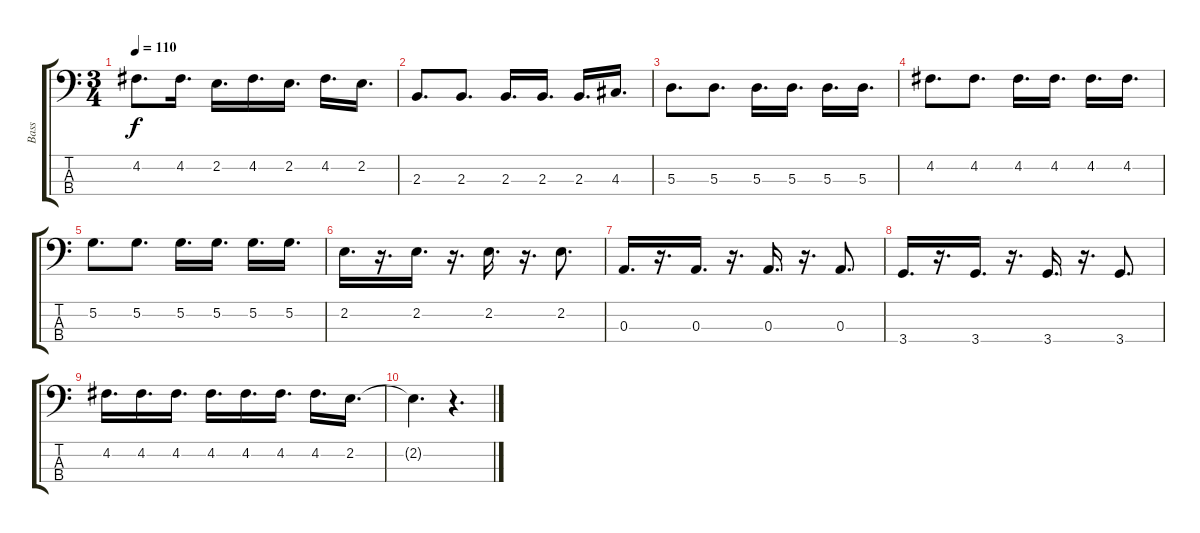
\track ("Bass" "Bass") {instrument electricbassfinger}
\staff {score tabs}
\tuning (G2 D2 A1 E1) {hide}
\ts (3 4)
\tempo 110
\clef f4
\ks c
4.2.8{d dy f} 4.2.16{d} 2.2.16{d} 4.2.16{d} 2.2.16{d} 4.2.16{d} 2.2.16{d} |
2.3.8{d} 2.3.8{d} 2.3.16{d} 2.3.16{d} 2.3.16{d} 4.3.16{d} |
5.3.8{d} 5.3.8{d} 5.3.16{d} 5.3.16{d} 5.3.16{d} 5.3.16{d} |
4.2.8{d} 4.2.8{d} 4.2.16{d} 4.2.16{d} 4.2.16{d} 4.2.16{d} |
5.2.8{d} 5.2.8{d} 5.2.16{d} 5.2.16{d} 5.2.16{d} 5.2.16{d} |
2.2.16{d} r.16{d} 2.2.16{d} r.16{d} 2.2.16{d} r.16{d} 2.2.8{d} |
0.3.16{d} r.16{d} 0.3.16{d} r.16{d} 0.3.16{d} r.16{d} 0.3.8{d} |
3.4.16{d} r.16{d} 3.4.16{d} r.16{d} 3.4.16{d} r.16{d} 3.4.8{d} |
4.2.16{d} 4.2.16{d} 4.2.16{d} 4.2.16{d} 4.2.16{d} 4.2.16{d} 4.2.16{d} 2.2.16{d} |
2.2{t}.4{d} r.4{d}
